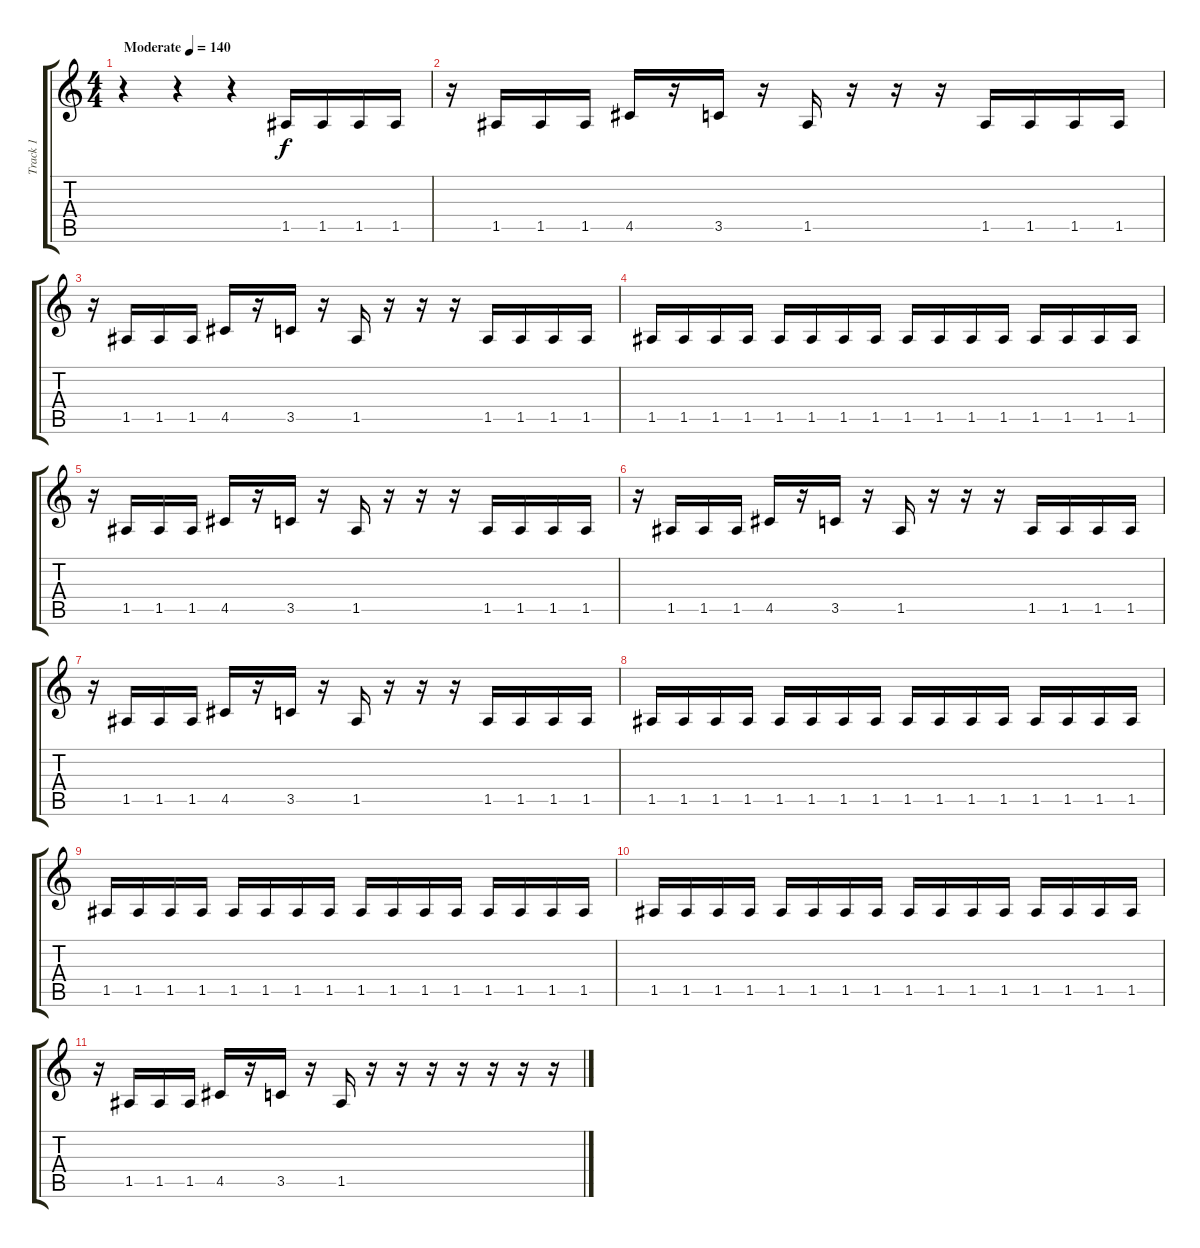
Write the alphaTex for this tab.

\track ("Track 1" "Track 1") {instrument acousticguitarsteel}
\staff {score tabs}
\tuning (E4 B3 G3 D3 A2 E2) {hide}
\ts (4 4)
\tempo (140 "Moderate")
\clef g2
\ks c
r.4{dy f instrument acousticguitarsteel} r.4 r.4 1.5.16 1.5.16 1.5.16 1.5.16 |
r.16 1.5.16 1.5.16 1.5.16 4.5.16 r.16 3.5.16 r.16 1.5.16 r.16 r.16 r.16 1.5.16 1.5.16 1.5.16 1.5.16 |
r.16 1.5.16 1.5.16 1.5.16 4.5.16 r.16 3.5.16 r.16 1.5.16 r.16 r.16 r.16 1.5.16 1.5.16 1.5.16 1.5.16 |
1.5.16 1.5.16 1.5.16 1.5.16 1.5.16 1.5.16 1.5.16 1.5.16 1.5.16 1.5.16 1.5.16 1.5.16 1.5.16 1.5.16 1.5.16 1.5.16 |
r.16 1.5.16 1.5.16 1.5.16 4.5.16 r.16 3.5.16 r.16 1.5.16 r.16 r.16 r.16 1.5.16 1.5.16 1.5.16 1.5.16 |
r.16 1.5.16 1.5.16 1.5.16 4.5.16 r.16 3.5.16 r.16 1.5.16 r.16 r.16 r.16 1.5.16 1.5.16 1.5.16 1.5.16 |
r.16 1.5.16 1.5.16 1.5.16 4.5.16 r.16 3.5.16 r.16 1.5.16 r.16 r.16 r.16 1.5.16 1.5.16 1.5.16 1.5.16 |
1.5.16 1.5.16 1.5.16 1.5.16 1.5.16 1.5.16 1.5.16 1.5.16 1.5.16 1.5.16 1.5.16 1.5.16 1.5.16 1.5.16 1.5.16 1.5.16 |
1.5.16 1.5.16 1.5.16 1.5.16 1.5.16 1.5.16 1.5.16 1.5.16 1.5.16 1.5.16 1.5.16 1.5.16 1.5.16 1.5.16 1.5.16 1.5.16 |
1.5.16 1.5.16 1.5.16 1.5.16 1.5.16 1.5.16 1.5.16 1.5.16 1.5.16 1.5.16 1.5.16 1.5.16 1.5.16 1.5.16 1.5.16 1.5.16 |
r.16 1.5.16 1.5.16 1.5.16 4.5.16 r.16 3.5.16 r.16 1.5.16 r.16 r.16 r.16 r.16 r.16 r.16 r.16
